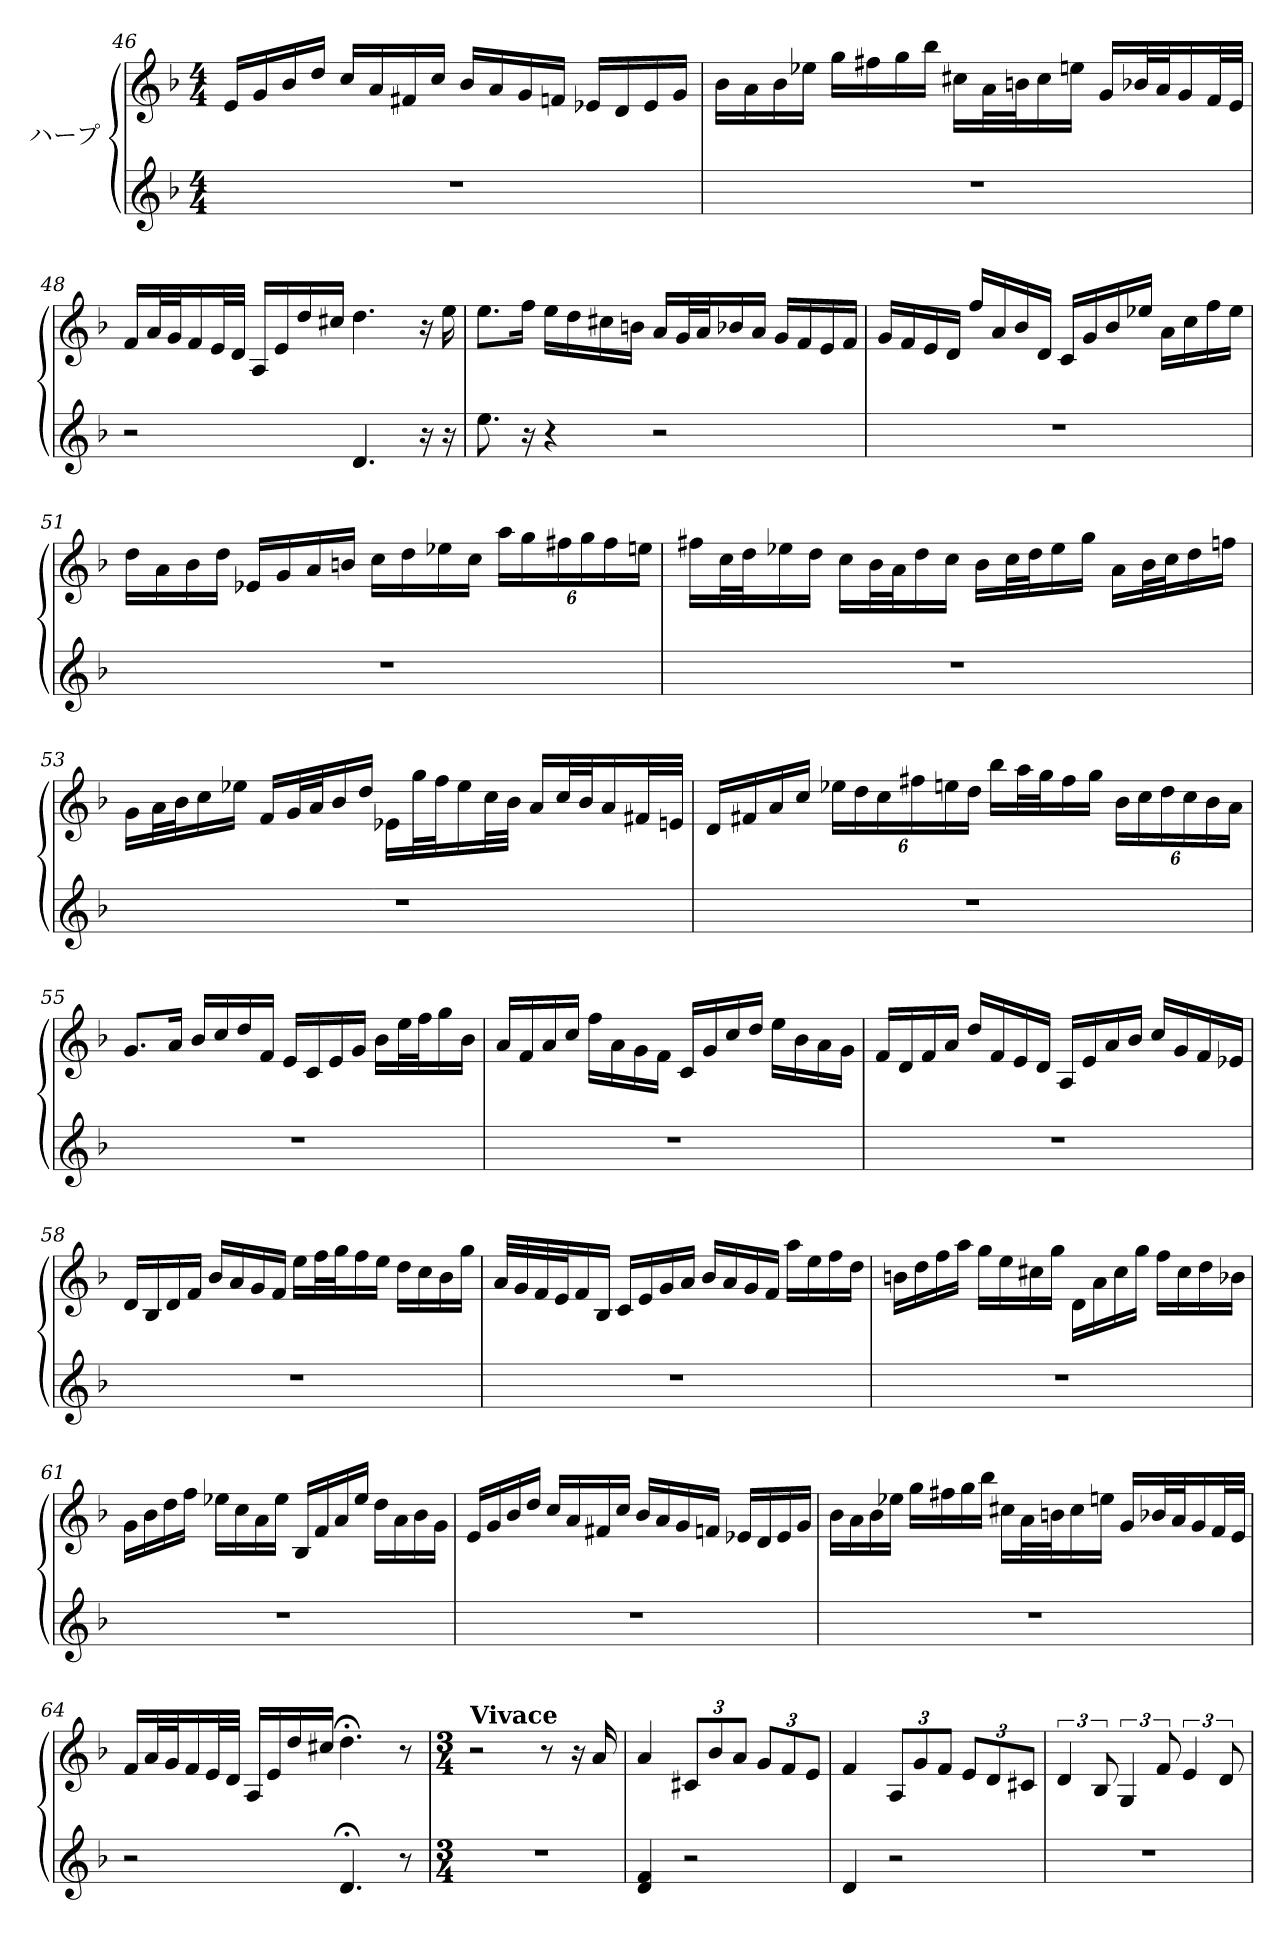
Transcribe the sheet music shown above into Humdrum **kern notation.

**kern	**kern
*part1	*part1
*staff2	*staff1
*I"ハープ	*
!!LO:PB:g=z
*clefG2	*clefG2
*k[b-]	*k[b-]
*M4/4	*M4/4
=46	=46
1r	16e/LL
.	16g/
.	16b-/
.	16dd/JJ
.	16cc/LL
.	16a/
.	16f#X/
.	16cc/JJ
.	16b-/LL
.	16a/
.	16g/
.	16fn/JJ
.	16e-X/LL
.	16d/
.	16e-/
.	16g/JJ
=47	=47
1r	16b-\LL
.	16a\
.	16b-\
.	16ee-X\JJ
.	16gg\LL
.	16ff#X\
.	16gg\
.	16bb-\JJ
.	16cc#X\LL
.	32a\L
.	32bn\J
.	16cc#\
.	16een\JJ
.	16g/LL
.	32b-X/L
.	32a/J
.	16g/
.	32f/L
.	32e/JJJ
!!LO:LB:g=z
=48	=48
2r	16f/LL
.	32a/L
.	32g/J
.	16f/
.	32e/L
.	32d/JJJ
.	16A/LL
.	16e/
.	16dd/
.	16cc#X/JJ
4.d/	4.dd\
16r	16r
16r	16ee\
=49	=49
8.ee\	8.ee\L
16r	16ff\Jk
4r	16ee\LL
.	16dd\
.	16cc#X\
.	16bn\JJ
2r	16a/LL
.	32g/L
.	32a/J
.	16b-X/
.	16a/JJ
.	16g/LL
.	16f/
.	16e/
.	16f/JJ
!!LO:LB:g=z
=50	=50
1r	16g/LL
.	16f/
.	16e/
.	16d/JJ
.	16ff/LL
.	16a/
.	16b-/
.	16d/JJ
.	16c/LL
.	16g/
.	16b-/
.	16ee-X/JJ
.	16a\LL
.	16cc\
.	16ff\
.	16ee-\JJ
=51	=51
1r	16dd\LL
.	16a\
.	16b-\
.	16dd\JJ
.	16e-X/LL
.	16g/
.	16a/
.	16bn/JJ
.	16cc\LL
.	16dd\
.	16ee-X\
.	16cc\JJ
*	*Xbrackettup
.	24aa\LL
.	24gg\
.	24ff#X\
.	24gg\
.	24ff#\
.	24een\JJ
!!LO:LB:g=z
=52	=52
1r	16ff#X\LL
.	32cc\L
.	32dd\J
.	16ee-X\
.	16dd\JJ
.	16cc\LL
.	32b-\L
.	32a\J
.	16dd\
.	16cc\JJ
.	16b-\LL
.	32cc\L
.	32dd\J
.	16ee-\
.	16gg\JJ
.	16a\LL
.	32b-\L
.	32cc\J
.	16dd\
.	16ffn\JJ
=53	=53
1r	16g\LL
.	32a\L
.	32b-\J
.	16cc\
.	16ee-X\JJ
.	16f/LL
.	32g/L
.	32a/J
.	16b-/
.	16dd/JJ
.	16e-X\LL
.	32gg\L
.	32ff\J
.	16ee-\
.	32cc\L
.	32b-\JJJ
.	16a/LL
.	32cc/L
.	32b-/J
.	16a/
.	32f#X/L
.	32en/JJJ
!!LO:LB:g=z
=54	=54
1r	16d/LL
.	16f#X/
.	16a/
.	16cc/JJ
.	24ee-X\LL
.	24dd\
.	24cc\
.	24ff#X\
.	24een\
.	24dd\JJ
.	16bb-\LL
.	32aa\L
.	32gg\J
.	16ff#\
.	16gg\JJ
.	24b-\LL
.	24cc\
.	24dd\
.	24cc\
.	24b-\
.	24a\JJ
=55	=55
1r	8.g/L
.	16a/Jk
.	16b-/LL
.	16cc/
.	16dd/
.	16f/JJ
.	16e/LL
.	16c/
.	16e/
.	16g/JJ
.	16b-\LL
.	32ee\L
.	32ff\J
.	16gg\
.	16b-\JJ
!!LO:LB:g=z
=56	=56
1r	16a/LL
.	16f/
.	16a/
.	16cc/JJ
.	16ff\LL
.	16a\
.	16g\
.	16f\JJ
.	16c/LL
.	16g/
.	16cc/
.	16dd/JJ
.	16ee\LL
.	16b-\
.	16a\
.	16g\JJ
=57	=57
1r	16f/LL
.	16d/
.	16f/
.	16a/JJ
.	16dd/LL
.	16f/
.	16e/
.	16d/JJ
.	16A/LL
.	16e/
.	16a/
.	16b-/JJ
.	16cc/LL
.	16g/
.	16f/
.	16e-X/JJ
!!LO:PB:g=z
=58	=58
1r	16d/LL
.	16B-/
.	16d/
.	16f/JJ
.	16b-/LL
.	16a/
.	16g/
.	16f/JJ
.	16ee\LL
.	32ff\L
.	32gg\J
.	16ff\
.	16ee\JJ
.	16dd\LL
.	16cc\
.	16b-\
.	16gg\JJ
=59	=59
1r	32a/LLL
.	32g/
.	32f/
.	32e/J
.	16f/
.	16B-/JJ
.	16c/LL
.	16e/
.	16g/
.	16a/JJ
.	16b-/LL
.	16a/
.	16g/
.	16f/JJ
.	16aa\LL
.	16ee\
.	16ff\
.	16dd\JJ
!!LO:LB:g=z
=60	=60
1r	16bn\LL
.	16dd\
.	16ff\
.	16aa\JJ
.	16gg\LL
.	16ee\
.	16cc#X\
.	16gg\JJ
.	16d\LL
.	16a\
.	16cc#\
.	16gg\JJ
.	16ff\LL
.	16cc#\
.	16dd\
.	16b-X\JJ
=61	=61
1r	16g\LL
.	16b-\
.	16dd\
.	16ff\JJ
.	16ee-X\LL
.	16cc\
.	16a\
.	16ee-\JJ
.	16B-/LL
.	16f/
.	16a/
.	16ee-/JJ
.	16dd\LL
.	16a\
.	16b-\
.	16g\JJ
!!LO:LB:g=z
=62	=62
1r	16e/LL
.	16g/
.	16b-/
.	16dd/JJ
.	16cc/LL
.	16a/
.	16f#X/
.	16cc/JJ
.	16b-/LL
.	16a/
.	16g/
.	16fn/JJ
.	16e-X/LL
.	16d/
.	16e-/
.	16g/JJ
=63	=63
1r	16b-\LL
.	16a\
.	16b-\
.	16ee-X\JJ
.	16gg\LL
.	16ff#X\
.	16gg\
.	16bb-\JJ
.	16cc#X\LL
.	32a\L
.	32bn\J
.	16cc#\
.	16een\JJ
.	16g/LL
.	32b-X/L
.	32a/J
.	16g/
.	32f/L
.	32e/JJJ
!!LO:LB:g=z
=64	=64
2r	16f/LL
.	32a/L
.	32g/J
.	16f/
.	32e/L
.	32d/JJJ
.	16A/LL
.	16e/
.	16dd/
.	16cc#X/JJ
4.d;</	4.dd;<\
8r	8r
!!LO:PB:g=z
=65	=65
*M3/4	*M3/4
!	!LO:TX:a:B:t=Vivace
2.r	2r
.	8r
.	16r
.	16a/
=66	=66
4d/ 4f/	4a/
2r	12c#X/L
.	12b-/
.	12a/J
.	12g/L
.	12f/
.	12e/J
=67	=67
4d/	4f/
2r	12A/L
.	12g/
.	12f/J
.	12e/L
.	12d/
.	12c#X/J
=68	=68
*	*brackettup
2.r	6d/
.	12B-/
.	6G/
.	12f/
.	6e/
.	12d/
=	=
*-	*-
